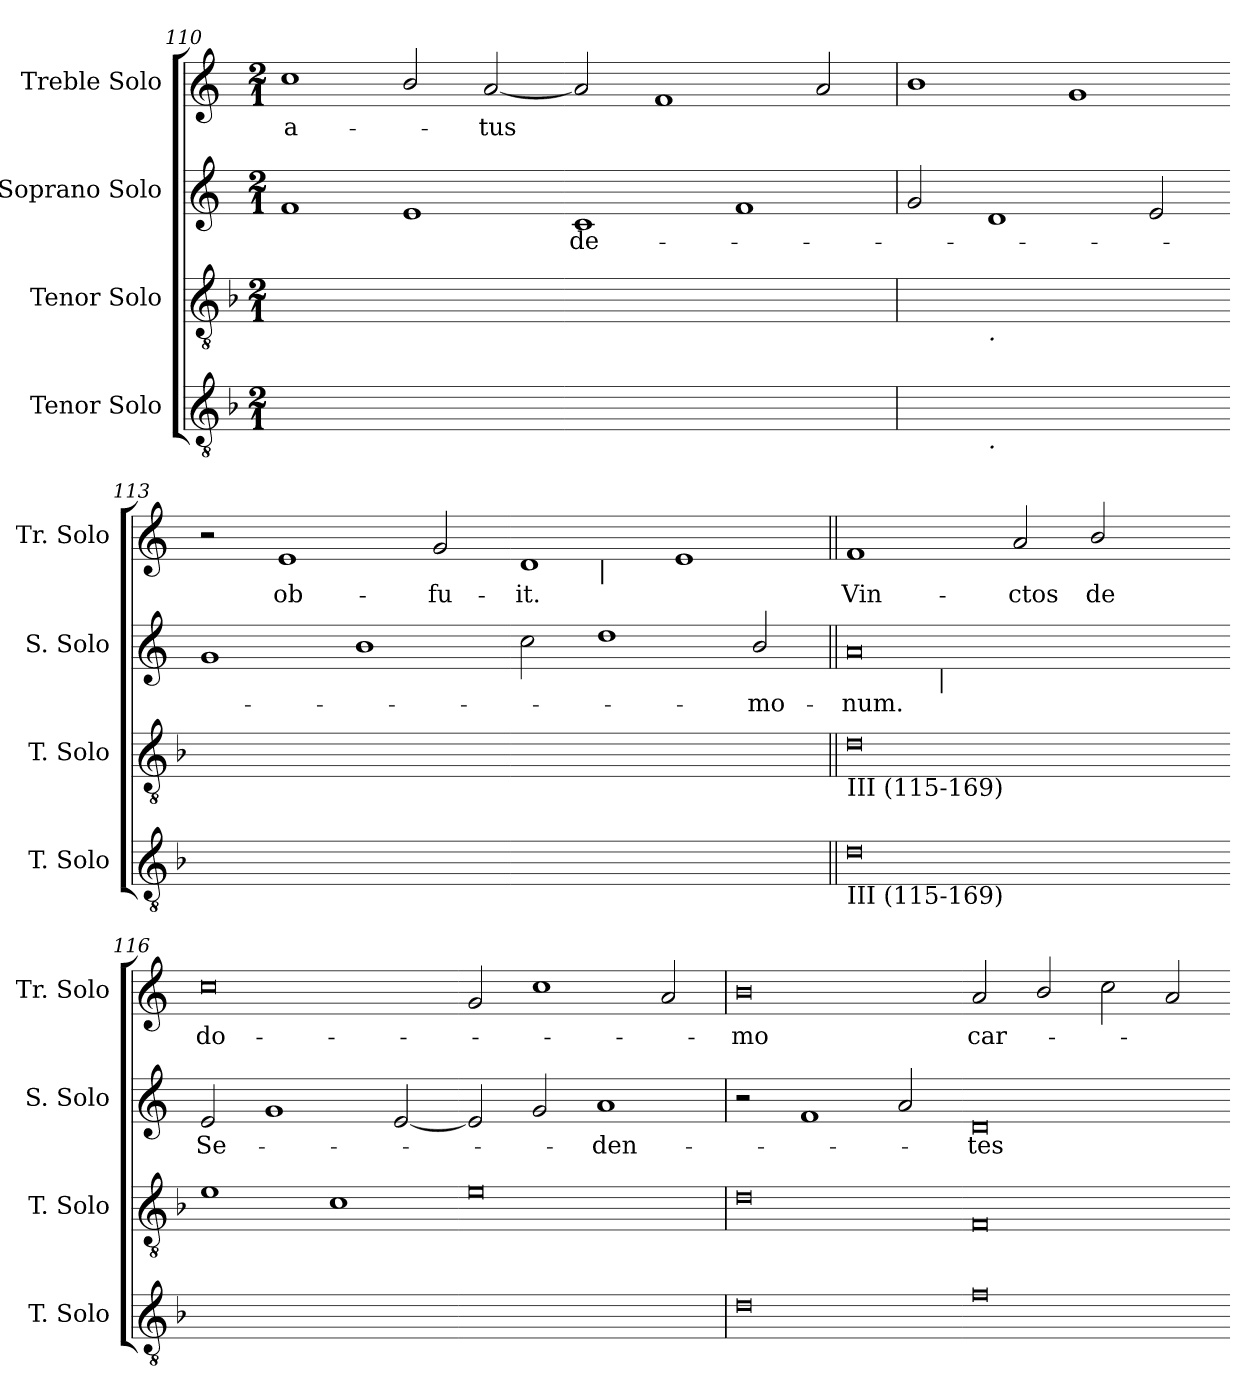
**kern	**kern	**kern	**text	**kern	**text
*part4	*part3	*part2	*part2	*part1	*part1
*staff4	*staff3	*staff2	*staff2	*staff1	*staff1
*I"Tenor Solo	*I"Tenor Solo	*I"Soprano Solo	*	*I"Treble Solo	*
*I'T. Solo	*I'T. Solo	*I'S. Solo	*	*I'Tr. Solo	*
*clefGv2	*clefGv2	*clefG2	*	*clefG2	*
*ITrd7c12	*ITrd7c12	*	*	*	*
*k[b-]	*k[b-]	*k[]	*	*k[]	*
*F:	*F:	*C:	*	*C:	*
*M2/1	*M2/1	*M2/1	*	*M2/1	*
=110	=110	=110	=110	=110	=110
!	!	!	!	!	!LO:LY:b:color=#000000
0AAiyy_<	0Ciyy_>	1fi	.	1cci	-a-
.	.	1ei	.	2bi/	.
!	!	!	!	!	!LO:LY:b:color=#000000
.	.	.	.	[<2ai/	-tus
=111-	=111-	=111-	=111-	=111-	=111-
!	!	!	!LO:LY:b:color=#000000	!	!
0AAiyy]	0Ciyy]	1ci	de-	2ai/]	.
.	.	.	.	1fi	.
.	.	1fi	.	.	.
.	.	.	.	2ai/	.
=112	=112	=112	=112	=112	=112
*^	*^	*	*	*	*
[<0GGiyy	2ryy	[>0Diyy	2ryy	2gi/	.	1bi	.
!	!	!	!LO:TX:b:i:t=.	!	!	!	!
!	!LO:TX:b:i:t=.	!	!	!	!	!	!
.	1.ryy	.	1.ryy	1di	.	.	.
.	.	.	.	.	.	1gi	.
.	.	.	.	2ei/	.	.	.
*v	*v	*	*	*	*	*	*
*	*v	*v	*	*	*	*
=113-	=113-	=113-	=113-	=113-	=113-
0GGiyy_<	0Diyy_>	1gi	.	2r	.
!	!	!	!	!	!LO:LY:b:color=#000000
.	.	.	.	1ei	ob-
.	.	1bi	.	.	.
!	!	!	!	!	!LO:LY:b:color=#000000
.	.	.	.	2gi/	-fu-
=114-	=114-	=114-	=114-	=114-	=114-
!	!	!	!	!	!LO:LY:b:color=#000000
*	*	*	*	*^	*
0GGiyy]	0Diyy]	2cci\	.	1di	2ryy	-it.
!	!	!	!	!	!LO:TX:b:i:t=|	!
.	.	1ddi	.	.	1.ryy	.
.	.	.	.	1ei	.	.
!	!	!	!LO:LY:b:color=#000000	!	!	!
.	.	2bi/	-mo-	.	.	.
*	*	*	*	*v	*v	*
!!LO:LB:g=z
=115||	=115||	=115||	=115||	=115||	=115||
*	*	*	*	*^	*
!	!	!	!LO:LY:b:color=#000000	!	!	!
*	*	*	*	*v	*v	*
*	*	*	*	*^	*
!	!	!	!	!LO:TX:a:t=C (115-169, 2 upper voices)	!	!
!	!	!LO:TX:b:i:t=-	!	!	!	!
!	!LO:TX:b:t=III (115-169)	!	!	!	!	!
!LO:TX:b:t=III (115-169)	!	!	!	!	!	!
!	!	!	!	!	!	!LO:LY:b:color=#000000
*	*	*^	*	*v	*v	*
0Di	0Di	0ai	2ryy	-num.	1fi	Vin-
.	.	.	64ryy	.	.	.
.	.	.	256ryy	.	.	.
!	!	!	!LO:TX:b:i:t=|	!	!	!
.	.	.	1ryy	.	.	.
!	!	!	!	!	!	!LO:LY:b:color=#000000
.	.	.	.	.	2ai/	-ctos
!	!	!	!	!	!	!LO:LY:b:color=#000000
.	.	.	.	.	2bi/	de
.	.	.	4ryy	.	.	.
.	.	.	8ryy	.	.	.
.	.	.	16ryy	.	.	.
.	.	.	32ryy	.	.	.
.	.	.	128.ryy	.	.	.
*	*	*v	*v	*	*	*
=116-	=116-	=116-	=116-	=116-	=116-
*	*	*^	*	*	*
!	!	!	!	!LO:LY:b:color=#000000	!	!
*	*	*v	*v	*	*	*
*	*	*^	*	*	*
!	!	!	!	!	!	!LO:LY:b:color=#000000
*	*	*v	*v	*	*	*
[>0Ciyy	1Ei	2ei/	Se-	0cci	do-
.	.	1gi	.	.	.
.	1Ci	.	.	.	.
.	.	[<2ei/	.	.	.
=117-	=117-	=117-	=117-	=117-	=117-
0Ciyy]	0Ei	2ei/]	.	2gi/	.
.	.	2gi/	.	1cci	.
!	!	!	!LO:LY:b:color=#000000	!	!
.	.	1ai	-den-	.	.
.	.	.	.	2ai/	.
=118	=118	=118	=118	=118	=118
!	!	!	!	!	!LO:LY:b:color=#000000
0Di	0Di	2r	.	0bi	-mo
.	.	1fi	.	.	.
.	.	2ai/	.	.	.
=119-	=119-	=119-	=119-	=119-	=119-
!	!	!	!LO:LY:b:color=#000000	!	!
!	!	!	!	!	!LO:LY:b:color=#000000
0Fi	0FFi	0di	-tes	2ai/	car-
.	.	.	.	2bi/	.
.	.	.	.	2cci\	.
.	.	.	.	2ai/	.
=-	=-	=-	=-	=-	=-
*-	*-	*-	*-	*-	*-
